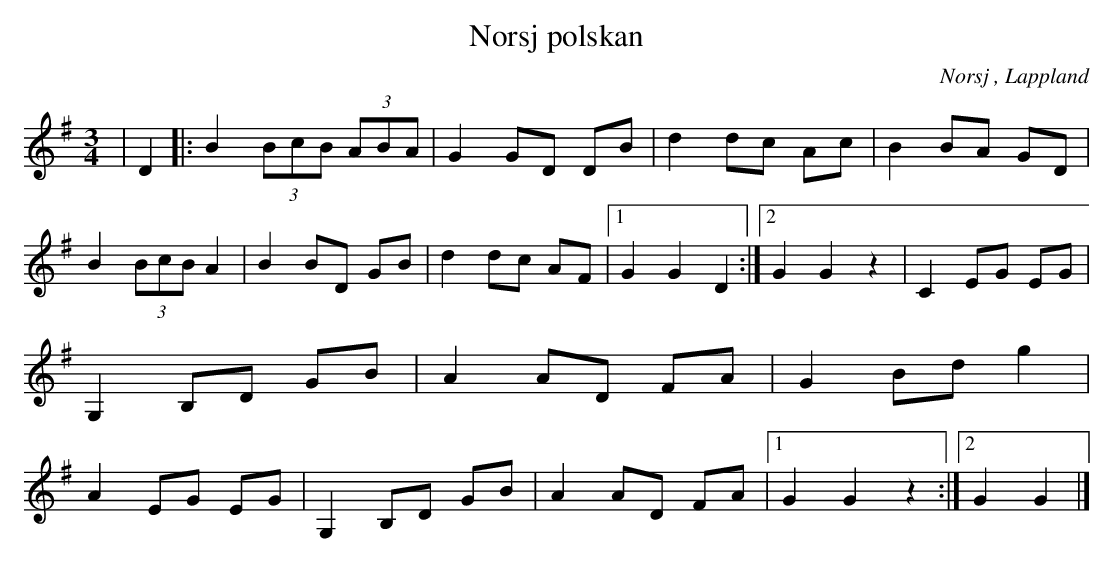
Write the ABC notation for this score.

X:1
T:Norsj polskan
O:Norsj , Lappland
M:3/4
L:1/8
K:G
| D2|: B2 (3BcB (3ABA | G2 GD DB | d2 dc Ac | B2 BA GD | B2 (3BcB A2 | B2 BD GB | d2 dc AF |1 G2 G2 D2 :|2 G2 G2 z2 | C2 EG EG | G,2 B,D GB | A2 AD FA | G2 Bd g2 | A2 EG EG | G,2 B,D GB |A2 AD FA |1 G2 G2 z2 :|2 G2 G2 |]
